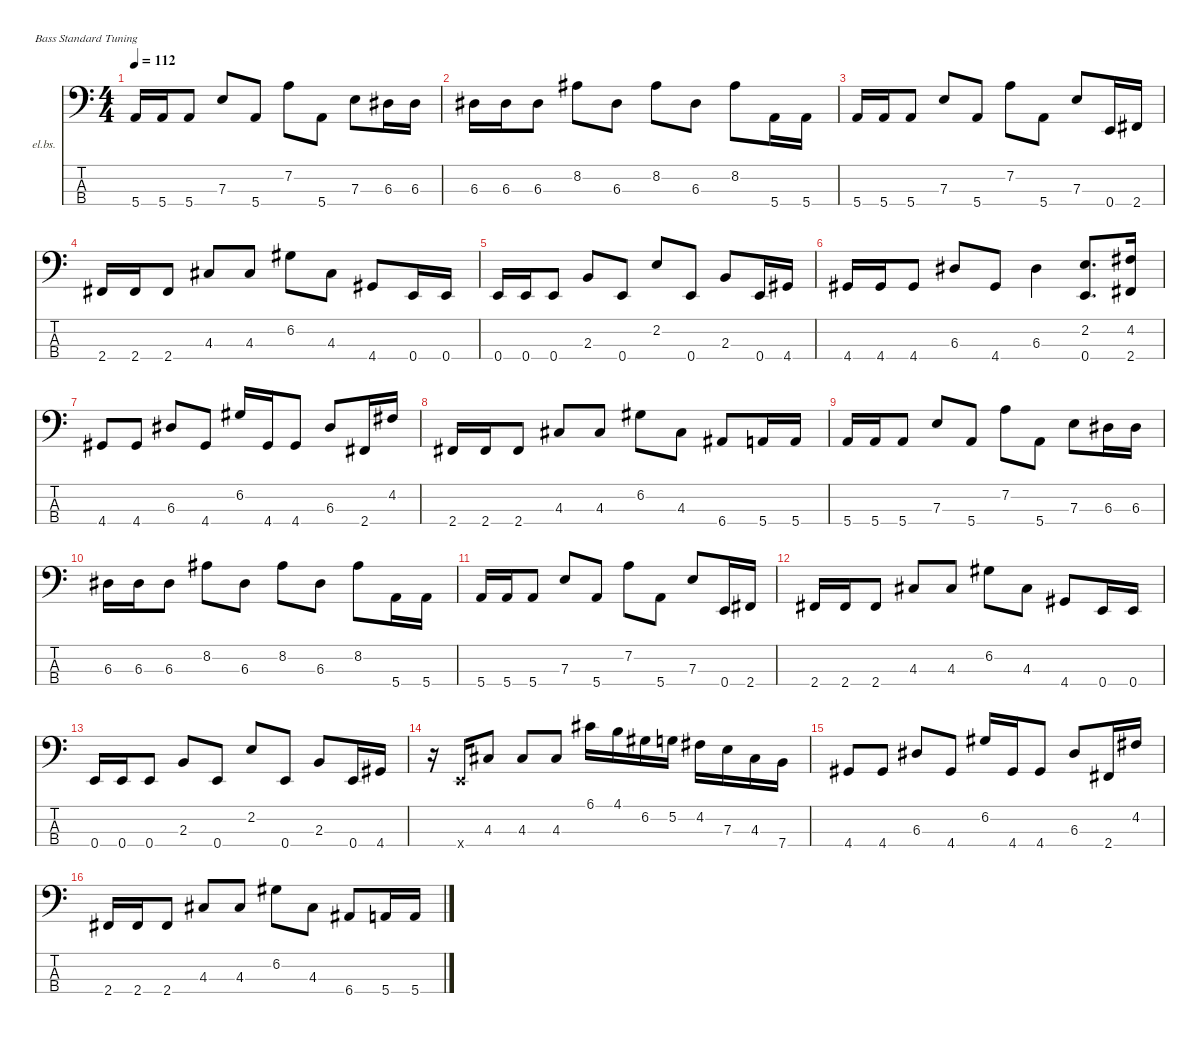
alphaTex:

\defaultSystemsLayout 4
\hideDynamics
\bracketExtendMode nobrackets
\firstSystemTrackNameOrientation horizontal
\otherSystemsTrackNameOrientation horizontal
\track ("Bass2" "el.bs.") {instrument electricbassfinger}
\staff {score tabs}
\tuning (G2 D2 A1 E1)
\ts (4 4)
\tempo 112
\clef f4
\ks c
5.4.16{dy f} 5.4.16 5.4.8 7.3.8 5.4.8 7.2.8 5.4.8 7.3.8 6.3{acc #}.16 6.3{acc #}.16 |
6.3{acc #}.16 6.3{acc #}.16 6.3{acc #}.8 8.2{acc #}.8 6.3{acc #}.8 8.2{acc #}.8 6.3{acc #}.8 8.2{acc #}.8 5.4.16 5.4.16 |
5.4.16 5.4.16 5.4.8 7.3.8 5.4.8 7.2.8 5.4.8 7.3.8 0.4.16 2.4{acc #}.16 |
2.4{acc #}.16 2.4{acc #}.16 2.4{acc #}.8 4.3{acc #}.8 4.3{acc #}.8 6.2{acc #}.8 4.3{acc #}.8 4.4{acc #}.8 0.4.16 0.4.16 |
0.4.16 0.4.16 0.4.8 2.3.8 0.4.8 2.2.8 0.4.8 2.3.8 0.4.16 4.4{acc #}.16 |
4.4{acc #}.16 4.4{acc #}.16 4.4{acc #}.8 6.3{acc #}.8 4.4{acc #}.8 6.3{acc #}.4 (2.2 0.4).8{d} (4.2{acc #} 2.4{acc #}).16 |
4.4{acc #}.8 4.4{acc #}.8 6.3{acc #}.8 4.4{acc #}.8 6.2{acc #}.16 4.4{acc #}.16 4.4{acc #}.8 6.3{acc #}.8 2.4{acc #}.16 4.2{acc #}.16 |
2.4{acc #}.16 2.4{acc #}.16 2.4{acc #}.8 4.3{acc #}.8 4.3{acc #}.8 6.2{acc #}.8 4.3{acc #}.8 6.4{acc #}.8 5.4.16 5.4.16 |
5.4.16 5.4.16 5.4.8 7.3.8 5.4.8 7.2.8 5.4.8 7.3.8 6.3{acc #}.16 6.3{acc #}.16 |
6.3{acc #}.16 6.3{acc #}.16 6.3{acc #}.8 8.2{acc #}.8 6.3{acc #}.8 8.2{acc #}.8 6.3{acc #}.8 8.2{acc #}.8 5.4.16 5.4.16 |
5.4.16 5.4.16 5.4.8 7.3.8 5.4.8 7.2.8 5.4.8 7.3.8 0.4.16 2.4{acc #}.16 |
2.4{acc #}.16 2.4{acc #}.16 2.4{acc #}.8 4.3{acc #}.8 4.3{acc #}.8 6.2{acc #}.8 4.3{acc #}.8 4.4{acc #}.8 0.4.16 0.4.16 |
0.4.16 0.4.16 0.4.8 2.3.8 0.4.8 2.2.8 0.4.8 2.3.8 0.4.16 4.4{acc #}.16 |
r.16 0.4{x}.16 4.3{acc #}.8 4.3{acc #}.8 4.3{acc #}.8 6.1{acc #}.16{dy ff} 4.1.16 6.2{acc #}.16 5.2.16 4.2{acc #}.16 7.3.16 4.3{acc #}.16 7.4.16 |
4.4{acc #}.8{dy f} 4.4{acc #}.8 6.3{acc #}.8 4.4{acc #}.8 6.2{acc #}.16 4.4{acc #}.16 4.4{acc #}.8 6.3{acc #}.8 2.4{acc #}.16 4.2{acc #}.16 |
2.4{acc #}.16 2.4{acc #}.16 2.4{acc #}.8 4.3{acc #}.8 4.3{acc #}.8 6.2{acc #}.8 4.3{acc #}.8 6.4{acc #}.8 5.4.16 5.4.16
